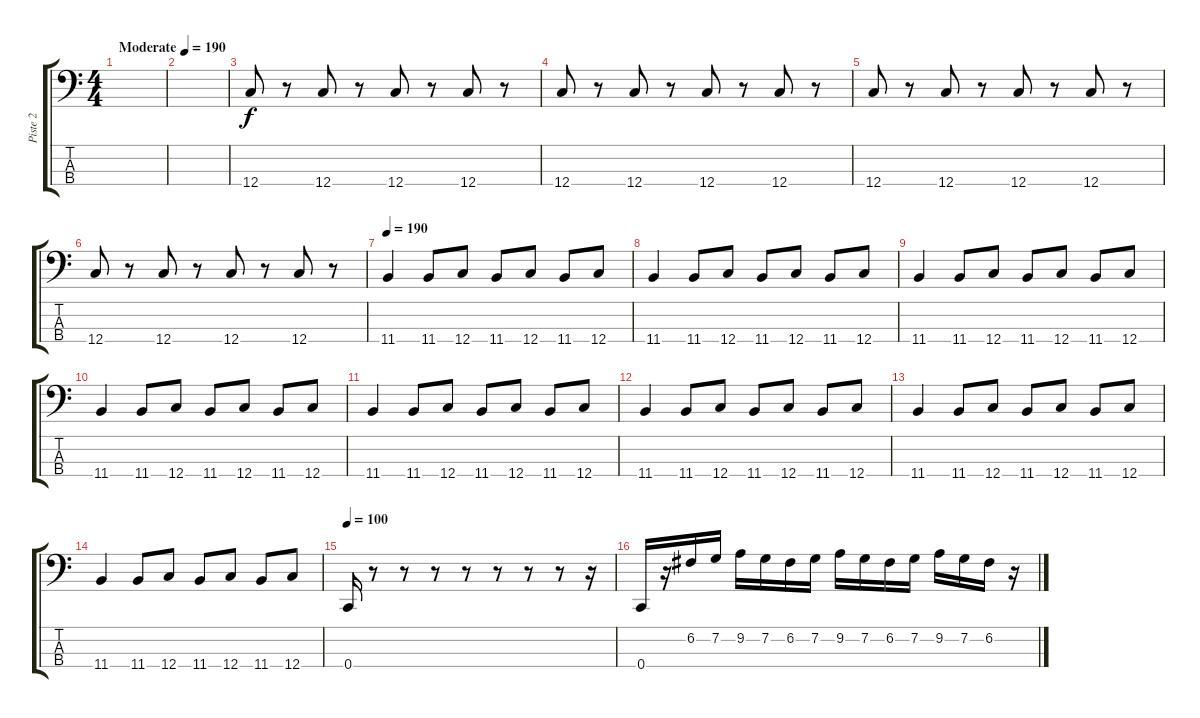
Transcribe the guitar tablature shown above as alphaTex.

\track ("Piste 2" "Piste 2") {instrument electricbasspick}
\staff {score tabs}
\tuning (F2 C2 G1 C1) {hide}
\ts (4 4)
\tempo (190 "Moderate")
\clef f4
\ks c
|
|
12.4.8 r.8 12.4.8 r.8 12.4.8 r.8 12.4.8 r.8 |
12.4.8 r.8 12.4.8 r.8 12.4.8 r.8 12.4.8 r.8 |
12.4.8 r.8 12.4.8 r.8 12.4.8 r.8 12.4.8 r.8 |
12.4.8 r.8 12.4.8 r.8 12.4.8 r.8 12.4.8 r.8 |
\tempo 190
11.4.4 11.4.8 12.4.8 11.4.8 12.4.8 11.4.8 12.4.8 |
11.4.4 11.4.8 12.4.8 11.4.8 12.4.8 11.4.8 12.4.8 |
11.4.4 11.4.8 12.4.8 11.4.8 12.4.8 11.4.8 12.4.8 |
11.4.4 11.4.8 12.4.8 11.4.8 12.4.8 11.4.8 12.4.8 |
11.4.4 11.4.8 12.4.8 11.4.8 12.4.8 11.4.8 12.4.8 |
11.4.4 11.4.8 12.4.8 11.4.8 12.4.8 11.4.8 12.4.8 |
11.4.4 11.4.8 12.4.8 11.4.8 12.4.8 11.4.8 12.4.8 |
11.4.4 11.4.8 12.4.8 11.4.8 12.4.8 11.4.8 12.4.8 |
\tempo 100
0.4.16 r.8 r.8 r.8 r.8 r.8 r.8 r.8 r.16 |
0.4.16 r.16 6.2.16 7.2.16 9.2.16 7.2.16 6.2.16 7.2.16 9.2.16 7.2.16 6.2.16 7.2.16 9.2.16 7.2.16 6.2.16 r.16
